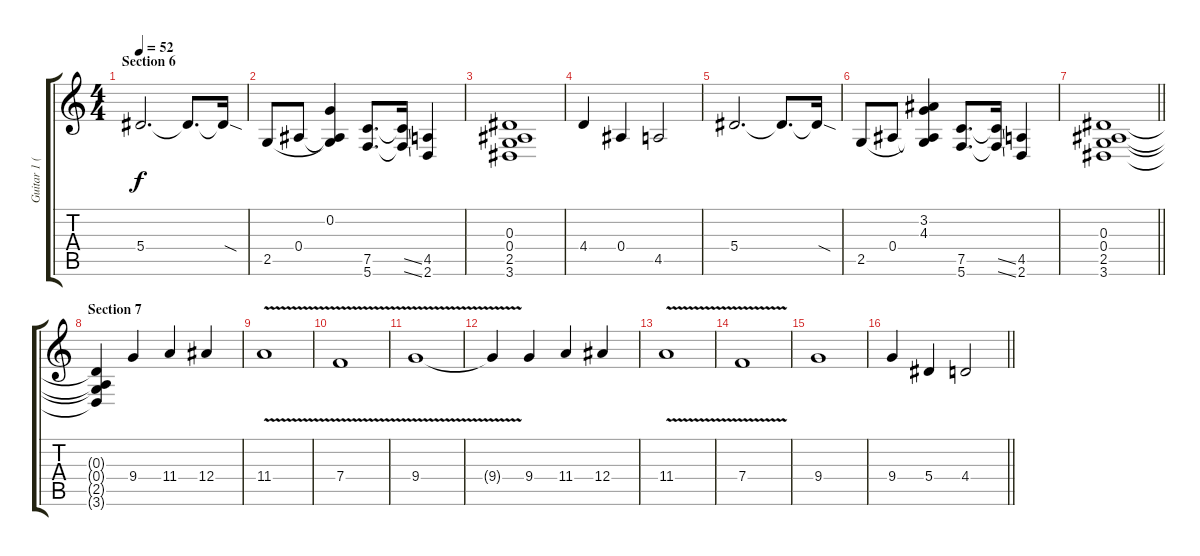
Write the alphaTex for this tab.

\track ("Guitar 1 (Distortion)" "Guitar 1 (") {instrument distortionguitar}
\staff {score tabs}
\tuning (C4 G3 Eb3 Bb2 F2 C2) {hide}
\ts (4 4)
\section ("" "Section 6")
\tempo 52
\clef g2
\ks c
5.4.2{d dy f} 5.4{t}.8{d} 5.4{sod t}.16 |
2.5.8 0.4.8 (0.2 0.4{t} 2.5{t}).4 (7.5 5.6).8{d} (7.5{ss t} 5.6{ss t}).16 (4.5 2.6).4 |
(0.3 0.4 2.5 3.6).1 |
4.4.4 0.4.4 4.5.2 |
5.4.2{d} 5.4{t}.8{d} 5.4{sod t}.16 |
2.5.8 0.4.8 (3.2 4.3 0.4{t} 2.5{t}).4 (7.5 5.6).8{d} (7.5{ss t} 5.6{ss t}).16 (4.5 2.6).4 |
\barLineRight lightlight
(0.3 0.4 2.5 3.6).1 |
\section ("" "Section 7")
(0.3{t} 0.4{t} 2.5{t} 3.6{t}).4 9.4.4 11.4.4 12.4.4 |
11.4{v}.1 |
7.4{v}.1 |
9.4{v}.1 |
9.4{t}.4 9.4.4 11.4.4 12.4.4 |
11.4{v}.1 |
7.4{v}.1 |
9.4.1 |
\barLineRight lightlight
9.4.4 5.4.4 4.4.2
